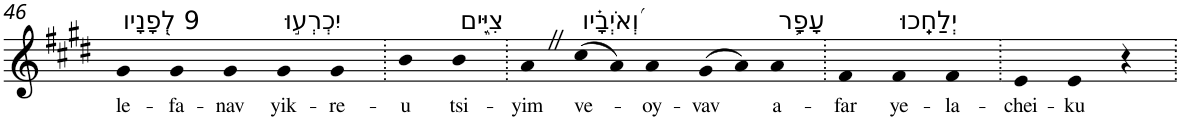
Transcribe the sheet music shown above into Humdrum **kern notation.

**kern	**text
*part1	*part1
*staff1	*staff1
*I"Piano	*
*I'Pno	*
!!LO:PB:g=z
*clefG2	*
*k[f#c#g#d#]	*
*E:	*
=46	=46
!LO:TX:a:t=9 לְ֭פָנָיו	!
!	!LO:LY:b
4g#	le-
!	!LO:LY:b
4g#	-fa-
!	!LO:LY:b
4g#	-nav
!LO:TX:a:t=יִכְרְע֣וּ	!
!	!LO:LY:b
4g#	yik-
!	!LO:LY:b
4g#	-re-
=47.	=47.
!	!LO:LY:b
4b	-u
!LO:TX:a:t=צִיִּ֑ים	!
!	!LO:LY:b
4b	tsi-
=48.	=48.
!	!LO:LY:b
4aZ	-yim
!LO:TX:a:t=וְ֝אֹיְבָ֗יו	!
!	!LO:LY:b
(>8cc#	ve-
8a)	.
!	!LO:LY:b
4a	-oy-
!	!LO:LY:b
(>8g#	-vav
8a)	.
!LO:TX:a:t=עָפָ֥ר	!
!	!LO:LY:b
4a	a-
=49.	=49.
!	!LO:LY:b
4f#	-far
!LO:TX:a:t=יְלַחֵֽכוּ	!
!	!LO:LY:b
4f#	ye-
!	!LO:LY:b
4f#	-la-
=50.	=50.
!	!LO:LY:b
4e	-chei-
!	!LO:LY:b
4e	-ku
4r	.
=.	=.
*-	*-
